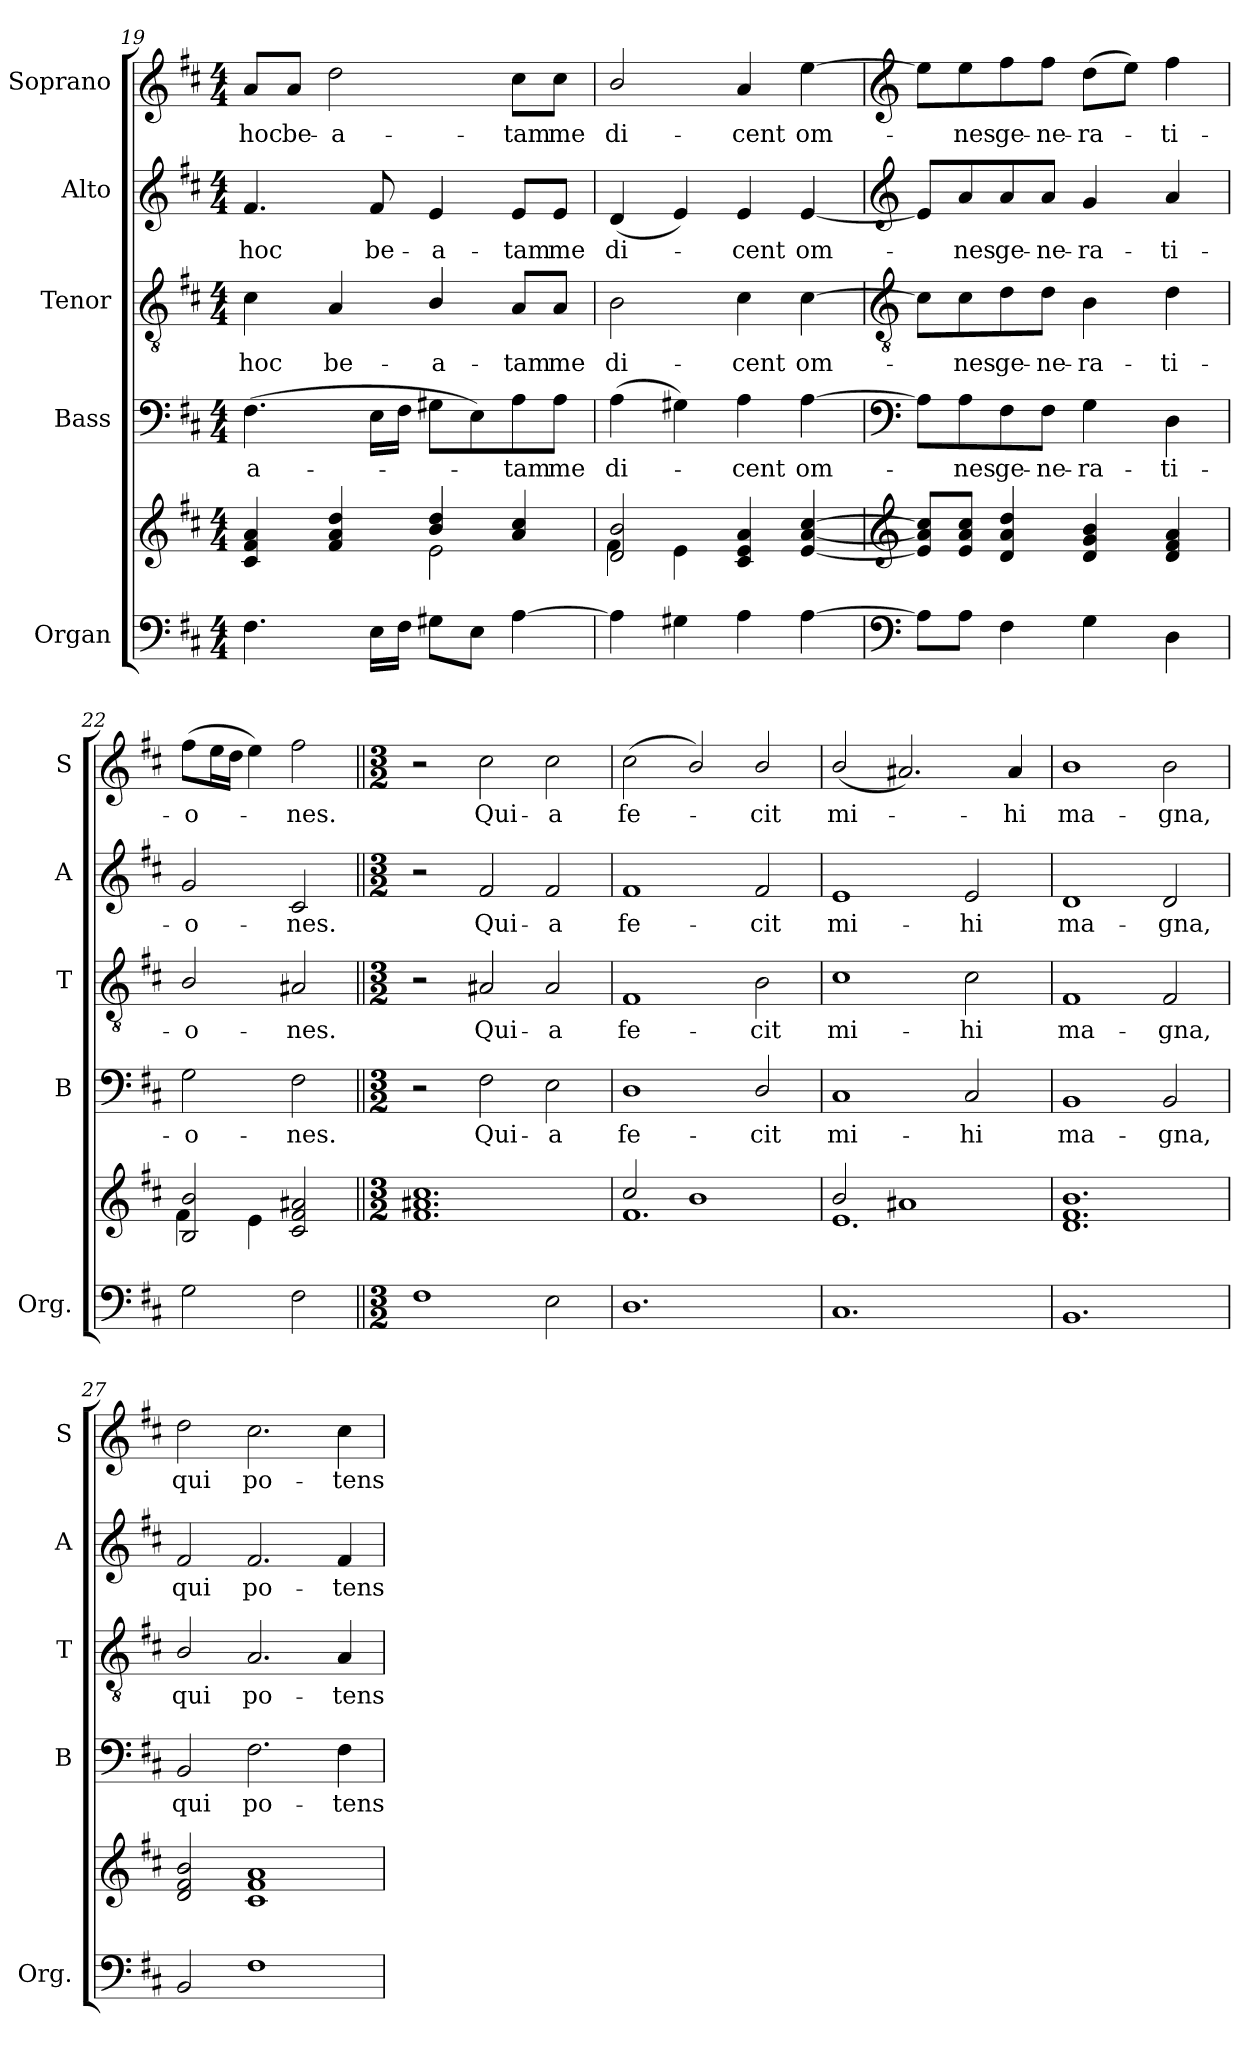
**kern	**kern	**kern	**text	**kern	**text	**kern	**text	**kern	**text
*part5	*part5	*part4	*part4	*part3	*part3	*part2	*part2	*part1	*part1
*staff6	*staff5	*staff4	*staff4	*staff3	*staff3	*staff2	*staff2	*staff1	*staff1
*I"Organ	*	*I"Bass	*	*I"Tenor	*	*I"Alto	*	*I"Soprano	*
*I'Org.	*	*I'B	*	*I'T	*	*I'A	*	*I'S	*
*clefF4	*clefG2	*clefF4	*	*clefGv2	*	*clefG2	*	*clefG2	*
*k[f#c#]	*k[f#c#]	*k[f#c#]	*	*k[f#c#]	*	*k[f#c#]	*	*k[f#c#]	*
*M4/4	*M4/4	*M4/4	*	*M4/4	*	*M4/4	*	*M4/4	*
=19	=19	=19	=19	=19	=19	=19	=19	=19	=19
*	*^	*	*	*	*	*	*	*	*
4.F#\	4c#/ 4f#/ 4a/	2ryy	(4.F#\	a-	4c#\	hoc	4.f#/	hoc	8a/L	hoc
.	.	.	.	.	.	.	.	.	8a/J	be-
.	4f#/ 4a/ 4dd/	.	.	.	4A/	be-	.	.	2dd\	a-
16E\LL	.	.	16E\LL	.	.	.	8f#/	be-	.	.
16F#\JJ	.	.	16F#\JJ	.	.	.	.	.	.	.
8G#X\L	4b/ 4dd/	2e\	8G#X\L	.	4B/	a-	4e/	a-	.	.
8E\J	.	.	8E\)	.	.	.	.	.	.	.
[4A\	4a/ 4cc#/	.	8A\	tam	8A/L	tam	8e/L	tam	8cc#\L	tam
.	.	.	8A\J	me	8A/J	me	8e/J	me	8cc#\J	me
=20	=20	=20	=20	=20	=20	=20	=20	=20	=20	=20
4A\]	2d/ 2b/	4f#\	(4A\	di-	2B\	di-	(4d/	di-	2b/	di-
4G#X\	.	4e\	4G#X\)	.	.	.	4e/)	.	.	.
4A\	4c#/ 4e/ 4a/	2ryy	4A\	cent	4c#\	cent	4e/	cent	4a/	cent
[4A\	[4e/ [4a/ [4cc#/	.	[4A\	om-	[4c#\	om-	[4e/	om-	[4ee\	om-
*	*v	*v	*	*	*	*	*	*	*	*
!!LO:LB:g=z
=21	=21	=21	=21	=21	=21	=21	=21	=21	=21
*clefF4	*clefG2	*clefF4	*	*clefGv2	*	*clefG2	*	*clefG2	*
8A\L]	8e/] 8a/] 8cc#/]L	8A\L]	.	8c#\L]	.	8e/L]	.	8ee\L]	.
8A\J	8e/ 8a/ 8cc#/J	8A\	nes	8c#\	nes	8a/	nes	8ee\	nes
4F#\	4d/ 4a/ 4dd/	8F#\	ge-	8d\	ge-	8a/	ge-	8ff#\	ge-
.	.	8F#\J	ne-	8d\J	ne-	8a/J	ne-	8ff#\J	ne-
4G\	4d/ 4g/ 4b/	4G\	ra-	4B\	ra-	4g/	ra-	(8dd\L	ra-
.	.	.	.	.	.	.	.	8ee\J)	.
4D\	4d/ 4f#/ 4a/	4D\	ti-	4d\	ti-	4a/	ti-	4ff#\	ti-
=22	=22	=22	=22	=22	=22	=22	=22	=22	=22
*	*^	*	*	*	*	*	*	*	*
2G\	2B/ 2b/	4f#\	2G\	o-	2B/	o-	2g/	o-	(8ff#\L	o-
.	.	.	.	.	.	.	.	.	16ee\L	.
.	.	.	.	.	.	.	.	.	16dd\JJ	.
.	.	4e\	.	.	.	.	.	.	4ee\)	.
2F#\	2c#/ 2f#/ 2a#X/	2ryy	2F#\	nes.	2A#X/	nes.	2c#/	nes.	2ff#\	nes.
=23||	=23||	=23||	=23||	=23||	=23||	=23||	=23||	=23||	=23||	=23||
*M3/2	*M3/2	*	*M3/2	*	*M3/2	*	*M3/2	*	*M3/2	*
*	*	*	*	*	*	*	*	*	*MM270	*
1F#	1.f# 1.cc#	1.a#X	2r	.	2r	.	2r	.	2r	.
.	.	.	2F#\	Qui-	2A#X/	Qui-	2f#/	Qui-	2cc#\	Qui-
2E\	.	.	2E\	a	2A#/	a	2f#/	a	2cc#\	a
=24	=24	=24	=24	=24	=24	=24	=24	=24	=24	=24
1.D	2cc#/	1.f#	1D	fe-	1F#	fe-	1f#	fe-	(2cc#\	fe-
.	1b	.	.	.	.	.	.	.	2b/)	.
.	.	.	2D/	cit	2B\	cit	2f#/	cit	2b/	cit
=25	=25	=25	=25	=25	=25	=25	=25	=25	=25	=25
1.C#	2b/	1.e	1C#	mi-	1c#	mi-	1e	mi-	(2b/	mi-
.	1a#X	.	.	.	.	.	.	.	2.a#X/)	.
.	.	.	2C#/	hi	2c#\	hi	2e/	hi	.	.
.	.	.	.	.	.	.	.	.	4a#/	hi
=26	=26	=26	=26	=26	=26	=26	=26	=26	=26	=26
1.BB	1.b	1.d 1.f#	1BB	ma-	1F#	ma-	1d	ma-	1b	ma-
.	.	.	2BB/	gna,	2F#/	gna,	2d/	gna,	2b\	gna,
=27	=27	=27	=27	=27	=27	=27	=27	=27	=27	=27
2BB/	2d/ 2f#/ 2b/	2ryy	2BB/	qui	2B/	qui	2f#/	qui	2dd\	qui
1F#	1f# 1a	1c#	2.F#\	po-	2.A/	po-	2.f#/	po-	2.cc#\	po-
.	.	.	4F#\	tens	4A/	tens	4f#/	tens	4cc#\	tens
*	*v	*v	*	*	*	*	*	*	*	*
=	=	=	=	=	=	=	=	=	=
*-	*-	*-	*-	*-	*-	*-	*-	*-	*-
